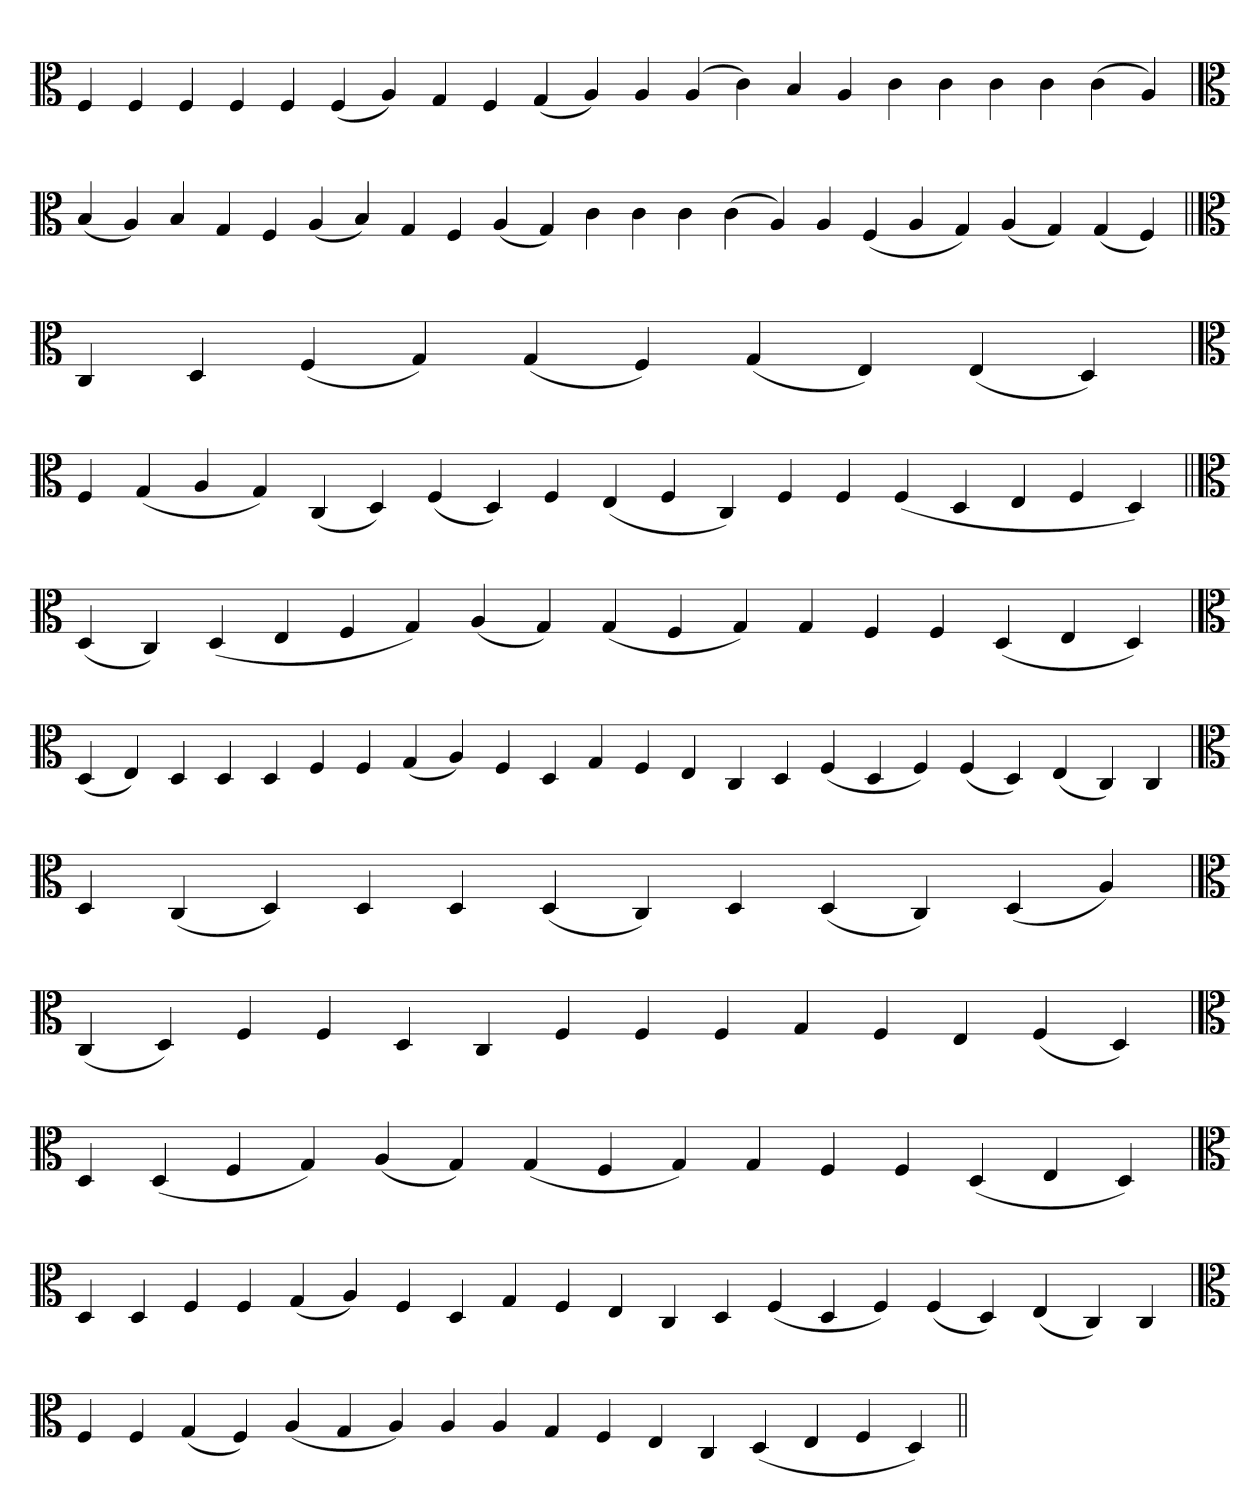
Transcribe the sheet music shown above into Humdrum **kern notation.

**kern
*part1
*staff1
*clefC3
=
4F
4F
4F
4F
4F
(4F
4A)
4G
4F
(4G
4A)
4A
(4A
4c)
4B
4A
4c
4c
4c
4c
(4c
4A)
=`
*clefC3
(4B
4A)
4B
4G
4F
(4A
4B)
4G
4F
(4A
4G)
4c
4c
4c
(4c
4A)
4A
(4F
4A
4G)
(4A
4G)
(4G
4F)
=||
*clefC3
4C
4D
(4F
4G)
(4G
4F)
(4G
4E)
(4E
4D)
=`
*clefC3
4F
(4G
4A
4G)
(4C
4D)
(4F
4D)
4F
(4E
4F
4C)
4F
4F
(4F
4D
4E
4F
4D)
=||
*clefC3
(4D
4C)
(4D
4E
4F
4G)
(4A
4G)
(4G
4F
4G)
4G
4F
4F
(4D
4E
4D)
=`
*clefC3
(4D
4E)
4D
4D
4D
4F
4F
(4G
4A)
4F
4D
4G
4F
4E
4C
4D
(4F
4D
4F)
(4F
4D)
(4E
4C)
4C
=
*clefC3
4D
(4C
4D)
4D
4D
(4D
4C)
4D
(4D
4C)
(4D
4A)
=`
*clefC3
(4C
4D)
4F
4F
4D
4C
4F
4F
4F
4G
4F
4E
(4F
4D)
=
*clefC3
4D
(4D
4F
4G)
(4A
4G)
(4G
4F
4G)
4G
4F
4F
(4D
4E
4D)
=`
*clefC3
4D
4D
4F
4F
(4G
4A)
4F
4D
4G
4F
4E
4C
4D
(4F
4D
4F)
(4F
4D)
(4E
4C)
4C
='
*clefC3
4F
4F
(4G
4F)
(4A
4G
4A)
4A
4A
4G
4F
4E
4C
(4D
4E
4F
4D)
=||
*-
